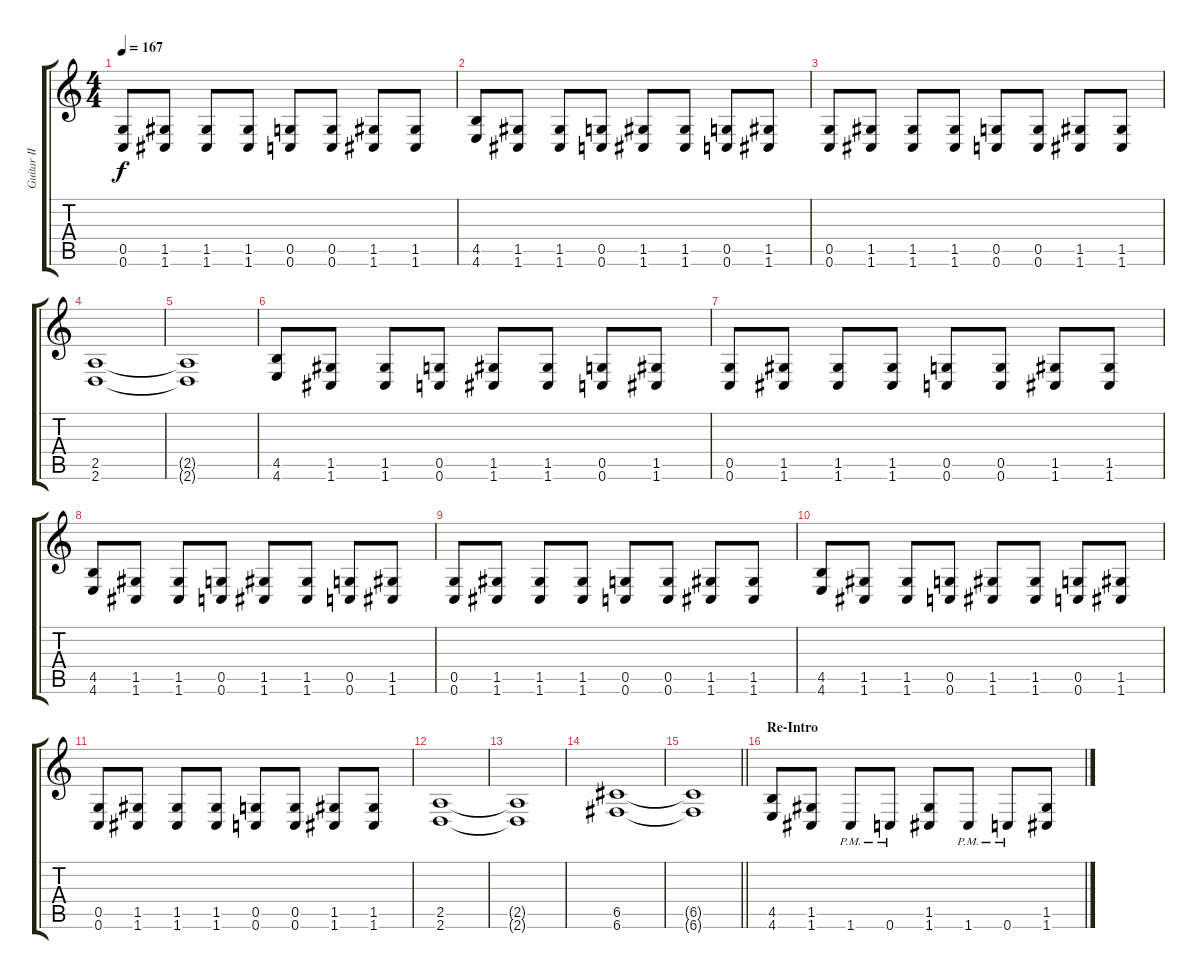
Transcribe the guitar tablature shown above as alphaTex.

\track ("Guitar II" "Guitar II") {instrument overdrivenguitar}
\staff {score tabs}
\tuning (D4 A3 F3 C3 G2 C2) {hide}
\ts (4 4)
\tempo 167
\clef g2
\ks c
(0.5 0.6).8{dy f} (1.5 1.6).8 (1.5 1.6).8 (1.5 1.6).8 (0.5 0.6).8 (0.5 0.6).8 (1.5 1.6).8 (1.5 1.6).8 |
(4.5 4.6).8 (1.5 1.6).8 (1.5 1.6).8 (0.5 0.6).8 (1.5 1.6).8 (1.5 1.6).8 (0.5 0.6).8 (1.5 1.6).8 |
(0.5 0.6).8 (1.5 1.6).8 (1.5 1.6).8 (1.5 1.6).8 (0.5 0.6).8 (0.5 0.6).8 (1.5 1.6).8 (1.5 1.6).8 |
(2.5 2.6).1 |
(2.5{t} 2.6{t}).1 |
(4.5 4.6).8 (1.5 1.6).8 (1.5 1.6).8 (0.5 0.6).8 (1.5 1.6).8 (1.5 1.6).8 (0.5 0.6).8 (1.5 1.6).8 |
(0.5 0.6).8 (1.5 1.6).8 (1.5 1.6).8 (1.5 1.6).8 (0.5 0.6).8 (0.5 0.6).8 (1.5 1.6).8 (1.5 1.6).8 |
(4.5 4.6).8 (1.5 1.6).8 (1.5 1.6).8 (0.5 0.6).8 (1.5 1.6).8 (1.5 1.6).8 (0.5 0.6).8 (1.5 1.6).8 |
(0.5 0.6).8 (1.5 1.6).8 (1.5 1.6).8 (1.5 1.6).8 (0.5 0.6).8 (0.5 0.6).8 (1.5 1.6).8 (1.5 1.6).8 |
(4.5 4.6).8 (1.5 1.6).8 (1.5 1.6).8 (0.5 0.6).8 (1.5 1.6).8 (1.5 1.6).8 (0.5 0.6).8 (1.5 1.6).8 |
(0.5 0.6).8 (1.5 1.6).8 (1.5 1.6).8 (1.5 1.6).8 (0.5 0.6).8 (0.5 0.6).8 (1.5 1.6).8 (1.5 1.6).8 |
(2.5 2.6).1 |
(2.5{t} 2.6{t}).1 |
(6.5 6.6).1 |
\barLineRight lightlight
(6.5{t} 6.6{t}).1 |
\section ("" "Re-Intro")
(4.5 4.6).8 (1.5 1.6).8 1.6{pm}.8 0.6{pm}.8 (1.5 1.6).8 1.6{pm}.8 0.6{pm}.8 (1.5 1.6).8
